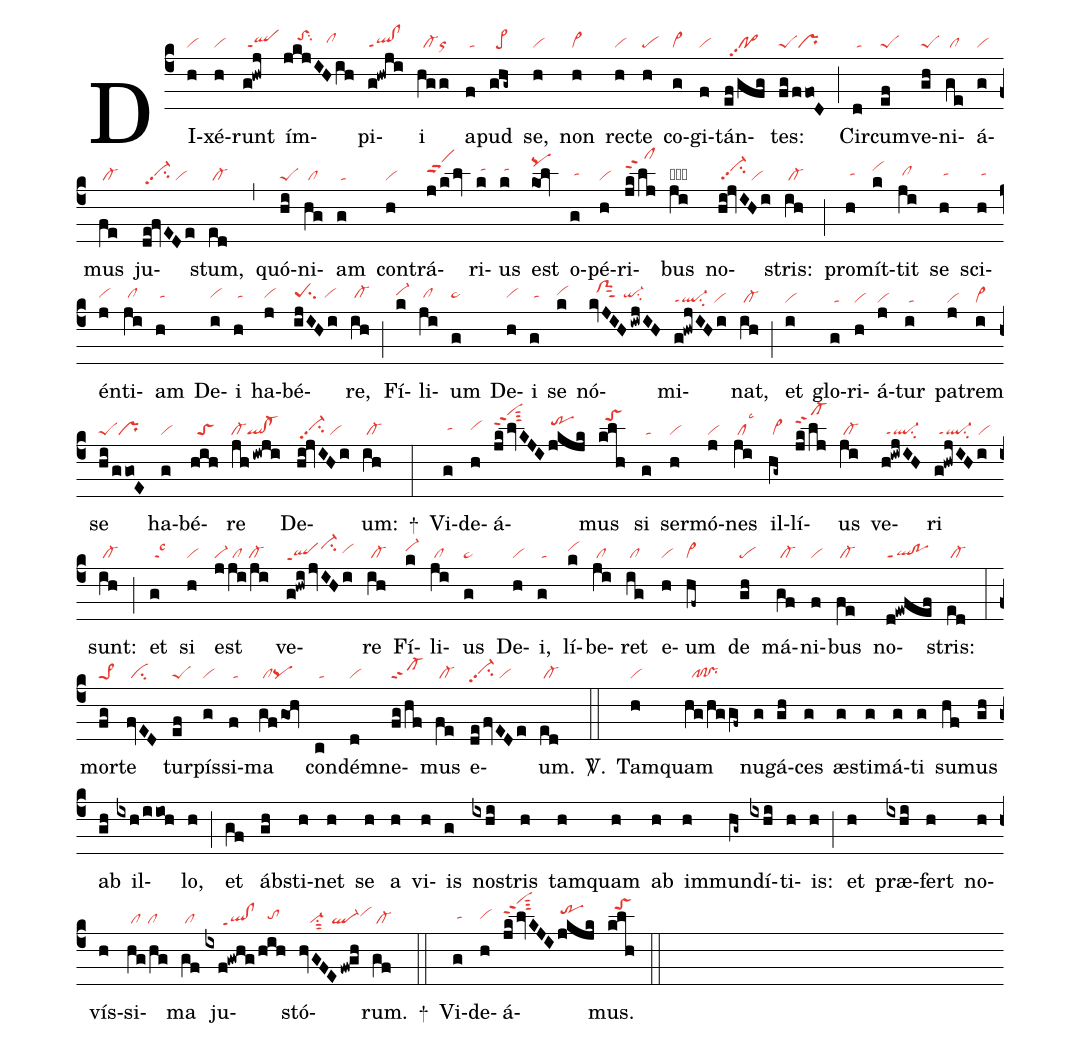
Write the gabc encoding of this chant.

nabc-lines: 1;
%%
(c4)
DI(h|vi)xé(h|vi)runt(g!hwj|/qlppt1) ím(jkjIHih|////toShisu2////clhh)pi(g!hwji|ql!clppt1)i(hgg|//cl-or) a(f|/ta)pud(ghg~|//pe>) se,(h|vi) non(h|cl~) re(h|vi)cte(h|pe) co(g|cl~)gi(f|vi)tán(ef/gfg|//po>pp2)tes:(fg/ffo!D|peSpr) (;)
Cir(d|/ta)cum(ef|peS)ve(gh|peS)ni(ge|/cl)á(g|vi)mus(fe|/cl-) ju(de!fvEDe|/vi-hhpp2su2/vi)stum,(ed|/cl-) (,)
quó(hi|peS)ni(hg|/cl)am(g|/ta) con(h|vi)trá(j/klv|vihippt2)ri(k|/tahj)us(k|/tahj) est(kOl|pqhl) o(g|/tahh)pé(h|vi)ri(jk/lj|clhkppt2)bus(ji|-cl-) no(hi!jvIHi|/vi-hjpp2su2/vi)stris:(ih|/cl-) (;)
pro(h|/tahh)mít(k|vihj)tit(ji|/clhh) se(h|/tahh) sci(h|/tahh)én(j|vihh)ti(ji|/clhh)am(h|/tahh) De(i|vihh)i(h|/tahh) ha(j|vihh)bé(ijIHi|peShhsu2/vihh)re,(ih|/cl-hh) (;)
Fí(k|vi-hi)li(ji|/clhh)um(g|pe~hh) De(h|vihh)i(g|/tahh) se(k|vihi) nó(kvJIHiwjIH|//clShjsut2//qi-hhsu2)mi(g!hwjIHi|ql-ppt1su2/vi)nat,(ih|/cl-) (;)
et(i|vi) glo(g|/ta)ri(h|vi)á(j|vi)tur(i|/ta) pa(j|vi)trem(i|vi>) se(hi/ggo!E|peSpr) ha(g|vi)bé(hih|//toS)re(jhiwji|cl-ql!cl-) De(hi!jvIHi|/vi-hhpp2su2/vi)um:(ih|/cl-) +(:)
Vi(g|/tahh)de(h|vihh)á(jklvKJIjkjk|vihnppt2sut3////////trhj)mus(klh|//toShl) si(g|/ta) ser(h|vi)mó(j|vi)nes(ji|/cllsc3) il(hg~|/cl~)lí(jk/lj|cl-hkppt2)us(ji|/cl-) ve(h!iwjIH|/ql-ppt1su2)ri(g!hwjIHi|/ql-ppt1su2/vi) sunt:(ih|/cl-) (;)
et(g|/talsc3) si(h|vi) est(j/ji/ji|vi-/cl//cl-) ve(g!hwijvIHi|qlheppt1ci-hj/vihh)re(ih|/cl-) Fí(k|vi-hi)li(ji|/cl)us(g|pe~) De(h|vi)i,(g|/ta) lí(k|vihi)be(ji|/cl)ret(ig|/cl) e(h|vi)um(hf~|cl~) de(gh|pe) má(gf|/cl-)ni(f|vi)bus(fe|/cl-) no(d!ewfef|ql!poppt1)stris:(ed|/cl-) (:)
mor(fg|pe>1)te(fvED|/ci) tur(ef|peS)pís(g|vi)si(f|/ta)ma(gf/gOh|/clpq) con(c|/ta)dém(d|vi)ne(fg/hf|cl-ppt2)mus(fe|/cl-) e(defvEDe|vi-hhpp2su2/vi)um.(ed|/cl-) <sp>V/</sp>.(::)
Tam(h|vi)quam(hg/hg/gf~|//pf!pr) nu(g)gá(gh)ces(g) æ(g)sti(g)má(g)ti(g) su(hf)mus(gh) ab(gh) il(ixh/iioh)lo,(h) (;)
et(gf) áb(gh)sti(h)net(h) se(h) a(h) vi(h)is(g) no(ixhi)stris(h) tam(h)quam(h) ab(h) im(h)mun(hg~)dí(ixhi)ti(h)is:(h) (;)
et(h) præ(ixhi)fert(h) no(h)vís(h)si(hg/hg|/cl//cl)ma(gf|/cl) ju(ixf!gwhg/hih|/////qlhe!clheppt1///tohh)stó(hvGFEfw!gh|///vi-su1sut2//ql-vihi)rum.(gf|/cl-) +(::)
Vi(g|/tahh)de(h|vihh)á(jklvKJIjkjk|vihnppt2sut3////////trhj)mus.(klh|//toShl) (::)
